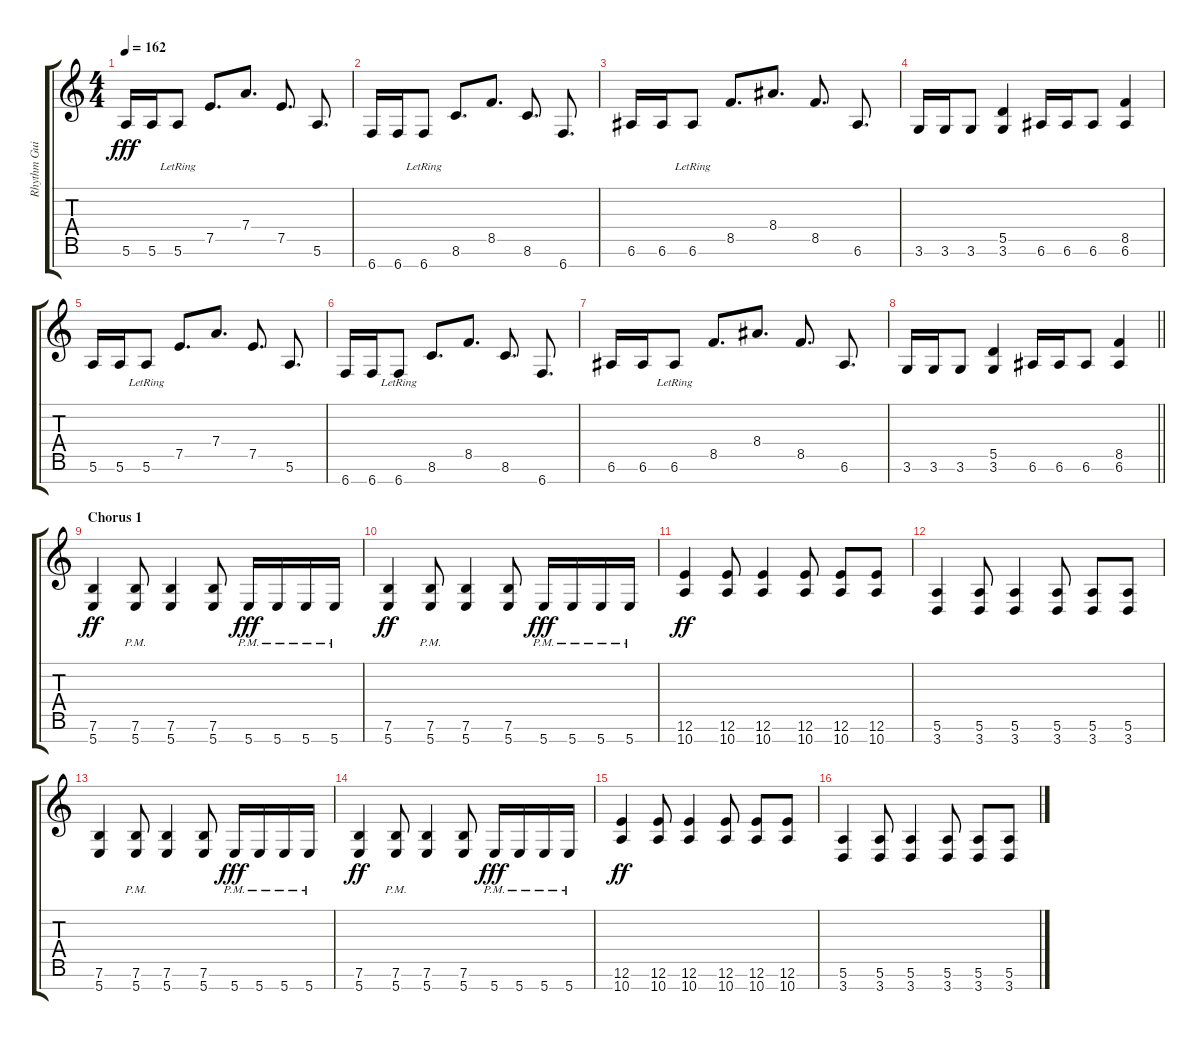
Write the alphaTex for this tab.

\track ("Rhythm Guitar 2" "Rhythm Gui") {instrument overdrivenguitar}
\staff {score tabs}
\tuning (E4 B3 G3 D3 A2 E2 B1) {hide}
\ts (4 4)
\tempo 162
\clef g2
\ks c
5.6.16{dy fff} 5.6.16 5.6{lr}.8 7.5.8{d} 7.4.8{d} 7.5.8{d} 5.6.8{d} |
6.7.16 6.7.16 6.7{lr}.8 8.6.8{d} 8.5.8{d} 8.6.8{d} 6.7.8{d} |
6.6.16 6.6.16 6.6{lr}.8 8.5.8{d} 8.4.8{d} 8.5.8{d} 6.6.8{d} |
3.6.16 3.6.16 3.6.8 (5.5 3.6).4 6.6.16 6.6.16 6.6.8 (8.5 6.6).4 |
5.6.16 5.6.16 5.6{lr}.8 7.5.8{d} 7.4.8{d} 7.5.8{d} 5.6.8{d} |
6.7.16 6.7.16 6.7{lr}.8 8.6.8{d} 8.5.8{d} 8.6.8{d} 6.7.8{d} |
6.6.16 6.6.16 6.6{lr}.8 8.5.8{d} 8.4.8{d} 8.5.8{d} 6.6.8{d} |
\barLineRight lightlight
3.6.16 3.6.16 3.6.8 (5.5 3.6).4 6.6.16 6.6.16 6.6.8 (8.5 6.6).4 |
\section ("" "Chorus 1")
(7.6 5.7).4{dy ff} (7.6{pm} 5.7{pm}).8 (7.6 5.7).4 (7.6 5.7).8 5.7{pm}.16{dy fff} 5.7{pm}.16 5.7{pm}.16 5.7{pm}.16 |
(7.6 5.7).4{dy ff} (7.6{pm} 5.7{pm}).8 (7.6 5.7).4 (7.6 5.7).8 5.7{pm}.16{dy fff} 5.7{pm}.16 5.7{pm}.16 5.7{pm}.16 |
(12.6 10.7).4{dy ff} (12.6 10.7).8 (12.6 10.7).4 (12.6 10.7).8 (12.6 10.7).8 (12.6 10.7).8 |
(5.6 3.7).4 (5.6 3.7).8 (5.6 3.7).4 (5.6 3.7).8 (5.6 3.7).8 (5.6 3.7).8 |
(7.6 5.7).4 (7.6{pm} 5.7{pm}).8 (7.6 5.7).4 (7.6 5.7).8 5.7{pm}.16{dy fff} 5.7{pm}.16 5.7{pm}.16 5.7{pm}.16 |
(7.6 5.7).4{dy ff} (7.6{pm} 5.7{pm}).8 (7.6 5.7).4 (7.6 5.7).8 5.7{pm}.16{dy fff} 5.7{pm}.16 5.7{pm}.16 5.7{pm}.16 |
(12.6 10.7).4{dy ff} (12.6 10.7).8 (12.6 10.7).4 (12.6 10.7).8 (12.6 10.7).8 (12.6 10.7).8 |
(5.6 3.7).4 (5.6 3.7).8 (5.6 3.7).4 (5.6 3.7).8 (5.6 3.7).8 (5.6 3.7).8
